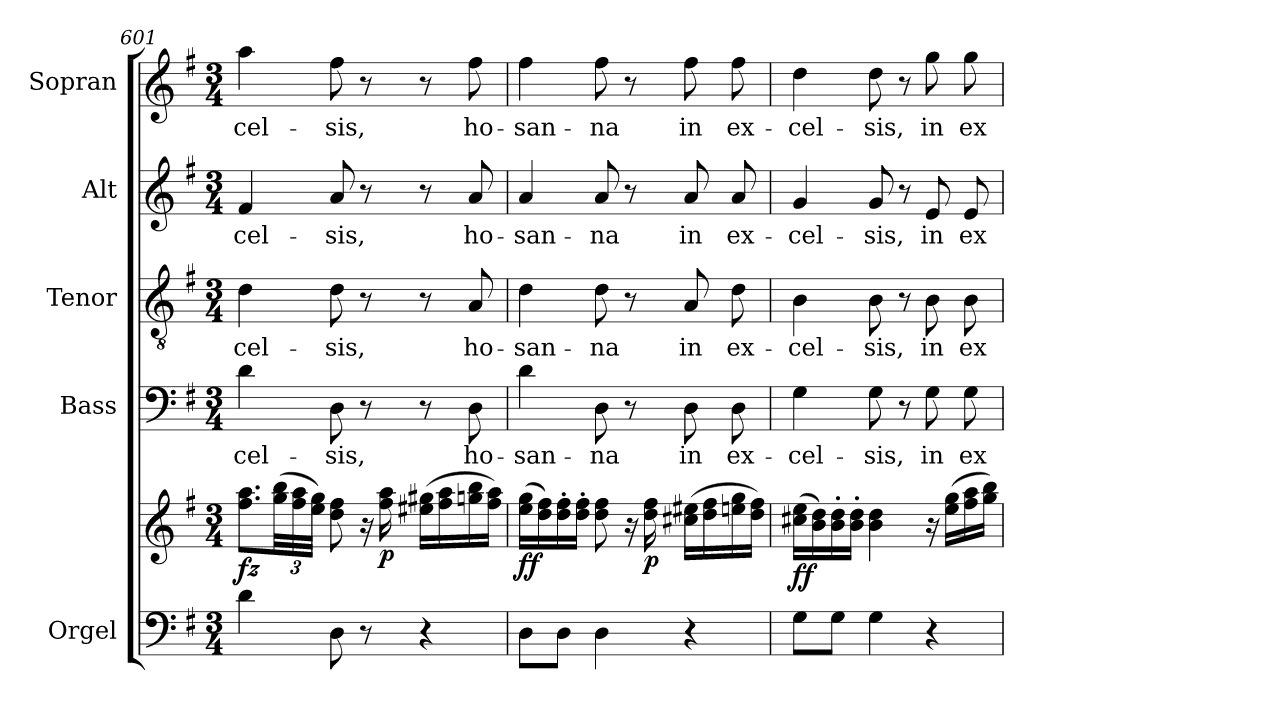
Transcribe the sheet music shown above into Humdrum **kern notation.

**kern	**kern	**dynam	**kern	**text	**kern	**text	**kern	**text	**kern	**text
*part5	*part5	*part5	*part4	*part4	*part3	*part3	*part2	*part2	*part1	*part1
*staff6	*staff5	*staff5/6	*staff4	*staff4	*staff3	*staff3	*staff2	*staff2	*staff1	*staff1
*I"Orgel	*	*	*I"Bass	*	*I"Tenor	*	*I"Alt	*	*I"Sopran	*
*I'Org.	*	*	*I'B.	*	*I'T.	*	*I'A.	*	*I'S.	*
*clefF4	*clefG2	*	*clefF4	*	*clefGv2	*	*clefG2	*	*clefG2	*
*k[f#]	*k[f#]	*	*k[f#]	*	*k[f#]	*	*k[f#]	*	*k[f#]	*
*G:	*G:	*	*G:	*	*G:	*	*G:	*	*G:	*
*M3/4	*M3/4	*	*M3/4	*	*M3/4	*	*M3/4	*	*M3/4	*
=601	=601	=601	=601	=601	=601	=601	=601	=601	=601	=601
!	!	!LO:DY:b	!	!LO:LY:b	!	!LO:LY:b	!	!LO:LY:b	!	!LO:LY:b
4d\	8.ff#\ 8.aa\L	fz	4d\	-cel-	4d\	-cel-	4f#/	-cel-	4aa\	-cel-
*	*Xbrackettup	*	*	*	*	*	*	*	*	*
.	(>48gg\ 48bb\LL	.	.	.	.	.	.	.	.	.
.	48ff#\ 48aa\	.	.	.	.	.	.	.	.	.
.	48ee\ 48gg\JJJ)	.	.	.	.	.	.	.	.	.
!	!	!	!	!LO:LY:b	!	!LO:LY:b	!	!LO:LY:b	!	!LO:LY:b
8D\	8dd\ 8ff#\	.	8D\	-sis,	8d\	-sis,	8a/	-sis,	8ff#\	-sis,
8r	16r	.	8r	.	8r	.	8r	.	8r	.
!	!	!LO:DY:b	!	!	!	!	!	!	!	!
.	16ff#\ 16aa\	p	.	.	.	.	.	.	.	.
4r	(>16ee#X\ 16gg#X\LL	.	8r	.	8r	.	8r	.	8r	.
.	16ff#\ 16aa\	.	.	.	.	.	.	.	.	.
!	!	!	!	!LO:LY:b	!	!LO:LY:b	!	!LO:LY:b	!	!LO:LY:b
.	16ggn\ 16bb\	.	8D\	ho-	8A/	ho-	8a/	ho-	8ff#\	ho-
.	16ff#\ 16aa\JJ)	.	.	.	.	.	.	.	.	.
=602	=602	=602	=602	=602	=602	=602	=602	=602	=602	=602
!	!	!LO:DY:b	!	!LO:LY:b	!	!LO:LY:b	!	!LO:LY:b	!	!LO:LY:b
8D\L	(>16ee\ 16gg\LL	ff	4d\	-san-	4d\	-san-	4a/	-san-	4ff#\	-san-
.	16dd\ 16ff#\)	.	.	.	.	.	.	.	.	.
8D\J	16dd\'> 16ff#\'>	.	.	.	.	.	.	.	.	.
.	16dd\'> 16ff#\'>JJ	.	.	.	.	.	.	.	.	.
!	!	!	!	!LO:LY:b	!	!LO:LY:b	!	!LO:LY:b	!	!LO:LY:b
4D\	8dd\ 8ff#\	.	8D\	-na	8d\	-na	8a/	-na	8ff#\	-na
.	16r	.	8r	.	8r	.	8r	.	8r	.
!	!	!LO:DY:b	!	!	!	!	!	!	!	!
.	16dd\ 16ff#\	p	.	.	.	.	.	.	.	.
!	!	!	!	!LO:LY:b	!	!LO:LY:b	!	!LO:LY:b	!	!LO:LY:b
4r	(>16cc#X\ 16ee#X\LL	.	8D\	in	8A/	in	8a/	in	8ff#\	in
.	16dd\ 16ff#\	.	.	.	.	.	.	.	.	.
!	!	!	!	!LO:LY:b	!	!LO:LY:b	!	!LO:LY:b	!	!LO:LY:b
.	16een\ 16gg\	.	8D\	ex-	8d\	ex-	8a/	ex-	8ff#\	ex-
.	16dd\ 16ff#\JJ)	.	.	.	.	.	.	.	.	.
=603	=603	=603	=603	=603	=603	=603	=603	=603	=603	=603
!	!	!LO:DY:b	!	!LO:LY:b	!	!LO:LY:b	!	!LO:LY:b	!	!LO:LY:b
8G\L	(>16cc#X\ 16ee\LL	ff	4G\	-cel-	4B\	-cel-	4g/	-cel-	4dd\	-cel-
.	16b\ 16dd\)	.	.	.	.	.	.	.	.	.
8G\J	16b\'> 16dd\'>	.	.	.	.	.	.	.	.	.
.	16b\'> 16dd\'>JJ	.	.	.	.	.	.	.	.	.
!	!	!	!	!LO:LY:b	!	!LO:LY:b	!	!LO:LY:b	!	!LO:LY:b
4G\	4b\ 4dd\	.	8G\	-sis,	8B\	-sis,	8g/	-sis,	8dd\	-sis,
.	.	.	8r	.	8r	.	8r	.	8r	.
!	!	!	!	!LO:LY:b	!	!LO:LY:b	!	!LO:LY:b	!	!LO:LY:b
4r	16r	.	8G\	in	8B\	in	8e/	in	8gg\	in
.	(>16ee\ 16gg\LL	.	.	.	.	.	.	.	.	.
!	!	!	!	!LO:LY:b	!	!LO:LY:b	!	!LO:LY:b	!	!LO:LY:b
.	16ff#\ 16aa\	.	8G\	ex-	8B\	ex-	8e/	ex-	8gg\	ex-
.	16gg\ 16bb\JJ)	.	.	.	.	.	.	.	.	.
=	=	=	=	=	=	=	=	=	=	=
*-	*-	*-	*-	*-	*-	*-	*-	*-	*-	*-
